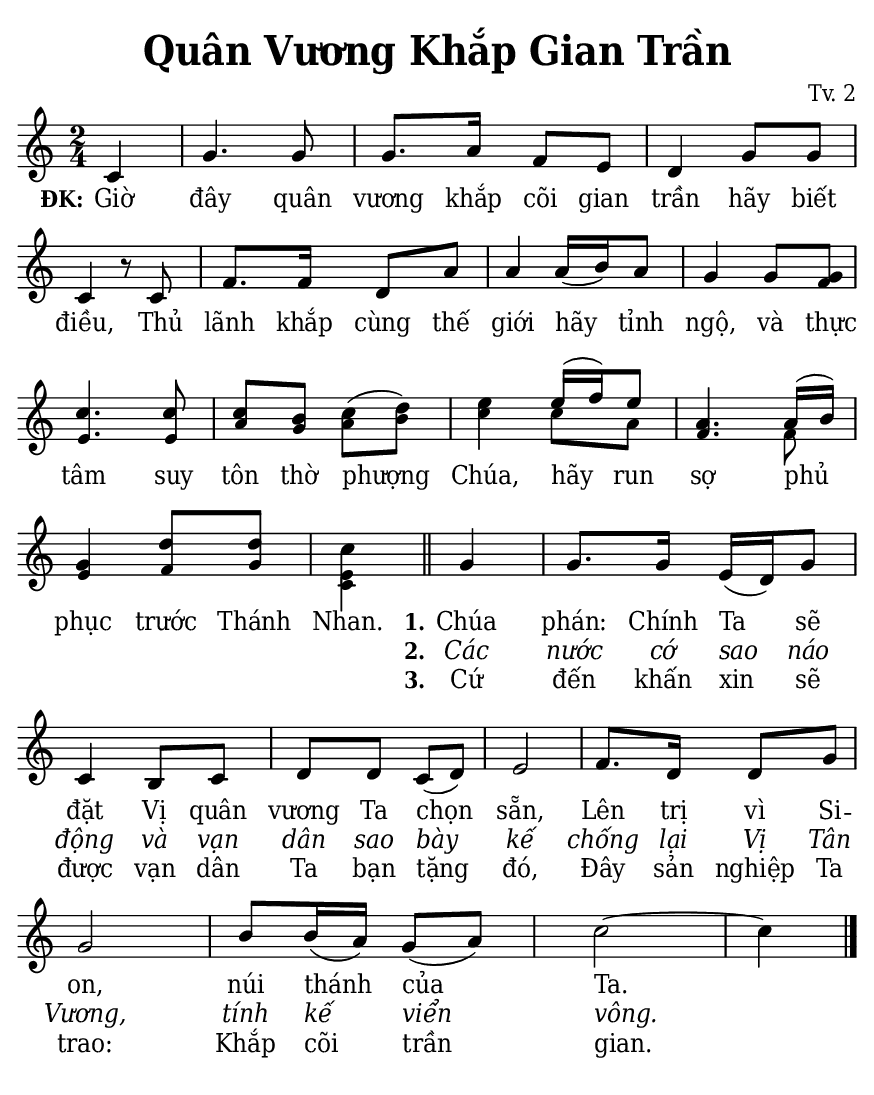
% Cài đặt chung\
\version "2.22.1"
\include "english.ly"

\header {
  title = \markup { \fontsize #1 "Quân Vương Khắp Gian Trần" }
  composer = "Tv. 2"
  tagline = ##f
}

% Nhạc phiên khúc
nhacPhienKhucSop = \relative c' {
  \partial 4 c4 |
  g'4. g8 |
  g8. a16 f8 e |
  d4 g8 g |
  c,4 r8 c |
  f8. f16 d8 a' |
  a4 a16 (b) a8 |
  g4 g8 g |
  c4. c8 |
  c b c (d) |
  e4 e16 (f) e8 |
  a,4. a16 (b) |
  g4 d'8 d |
  \once \stemDown c4 \bar "||"
  
  g4 |
  g8. g16 e (d) g8 |
  c,4 b8 c |
  d d c (d) |
  e2 |
  f8. d16 d8 g |
  g2 |
  b8 b16 (a) g8 (a) |
  c2 ~ |
  c4 \bar "|."
}

nhacPhienKhucAlto = \relative c' {
  c4 |
  g'4. g8 |
  g8. a16 f8 e |
  d4 g8 g |
  c,4 r8 c |
  f8. f16 d8 a' |
  a4 a16 (b) a8 |
  g4 g8 f |
  e4. e8 |
  a g a (b) |
  c4 c8 [a] |
  f4. f8 |
  e4 f8 g |
  <e c>4
}

% Lời phiên khúc
loiPhienKhucSop = \lyrics {
  \set stanza = "ĐK:"
  Giờ đây quân vương khắp cõi gian trần
  hãy biết điều,
  Thủ lãnh khắp cùng thế giới hãy tỉnh ngộ,
  và thực tâm suy tôn thờ phượng Chúa,
  hãy run sợ phủ phục trước Thánh Nhan.
  <<
    {
      \set stanza = "1."
      Chúa phán: Chính Ta
      sẽ đặt Vị quân vương Ta chọn sẵn,
      Lên trị vì Si -- on,
      núi thánh của Ta.
    }
    \new Lyrics {
	    \set associatedVoice = "beSop"
	    \set stanza = "2."
      \override Lyrics.LyricText.font-shape = #'italic
	    Các nước cớ sao náo động
	    và vạn dân sao bày kế chống lại Vị Tân Vương,
	    tính kế viển vông.
    }
    \new Lyrics {
	    \set associatedVoice = "beSop"
	    \set stanza = "3."
	    Cứ đến khấn xin sẽ được vạn dân Ta bạn tặng đó,
	    Đây sản nghiệp Ta trao:
	    Khắp cõi trần gian.
    }
  >>
}

% Dàn trang
\paper {
  #(set-paper-size "a5")
  top-margin = 3\mm
  bottom-margin = 3\mm
  left-margin = 3\mm
  right-margin = 3\mm
  indent = #0
  #(define fonts
	 (make-pango-font-tree "Deja Vu Serif Condensed"
	 		       "Deja Vu Serif Condensed"
			       "Deja Vu Serif Condensed"
			       (/ 20 20)))
  print-page-number = ##f
  system-system-spacing = #'((basic-distance . 0.1) (padding . 2))
}

TongNhip = {
  \key c \major \time 2/4
  \set Timing.beamExceptions = #'()
  \set Timing.baseMoment = #(ly:make-moment 1/4)
}

% Đổi kích thước nốt cho bè phụ
notBePhu =
#(define-music-function (font-size music) (number? ly:music?)
   (for-some-music
     (lambda (m)
       (if (music-is-of-type? m 'rhythmic-event)
           (begin
             (set! (ly:music-property m 'tweaks)
                   (cons `(font-size . ,font-size)
                         (ly:music-property m 'tweaks)))
             #t)
           #f))
     music)
   music)

\score {
  \new ChoirStaff <<
    \new Staff \with {
        \consists "Merge_rests_engraver"
        printPartCombineTexts = ##f
      }
      <<
      \new Voice \TongNhip \partCombine 
        \nhacPhienKhucSop
        \notBePhu -1 { \nhacPhienKhucAlto }
      \new NullVoice = beSop \nhacPhienKhucSop
      \new Lyrics \lyricsto beSop \loiPhienKhucSop
      >>
  >>
  \layout {
    \override Lyrics.LyricSpace.minimum-distance = #2
    \override Score.BarNumber.break-visibility = ##(#f #f #f)
    \override Score.SpacingSpanner.uniform-stretching = ##t
  } 
}
